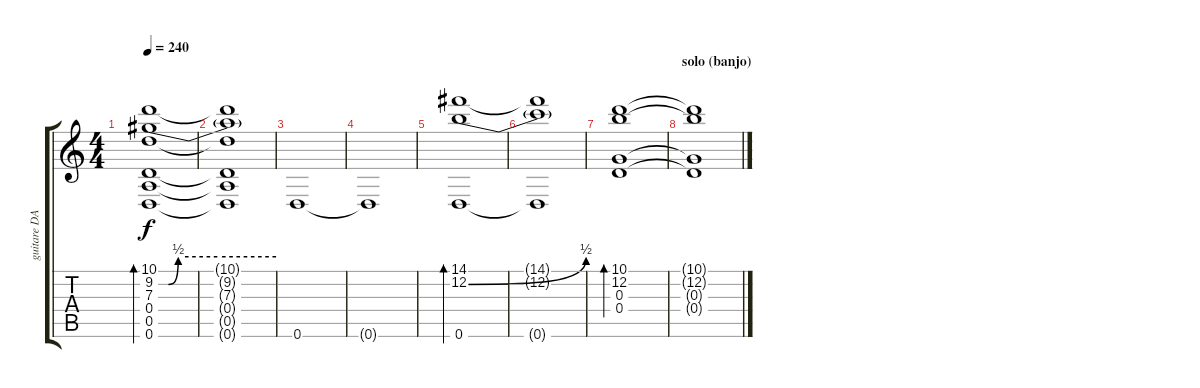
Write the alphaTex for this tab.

\track ("guitare DADGBE" "guitare DA") {instrument electricguitarjazz}
\staff {score tabs}
\tuning (E4 B3 G3 D3 A2 D2) {hide}
\ts (4 4)
\tempo 240
\clef g2
\ks c
(10.1 9.2{be (custom 0 0 5 0 10 2 30 2 60 2)} 7.3 0.4 0.5 0.6).1{bd 240 dy f} |
(10.1{t} 9.2{t} 7.3{t} 0.4{t} 0.5{t} 0.6{t}).1 |
0.6.1 |
0.6{t}.1 |
(14.1 12.2{be (bend 0 0 60 2)} 0.6).1{bd 240} |
(14.1{t} 12.2{t} 0.6{t}).1 |
(10.1 12.2 0.3 0.4).1{bd 240} |
\section ("" "solo (banjo)")
(10.1{t} 12.2{t} 0.3{t} 0.4{t}).1
